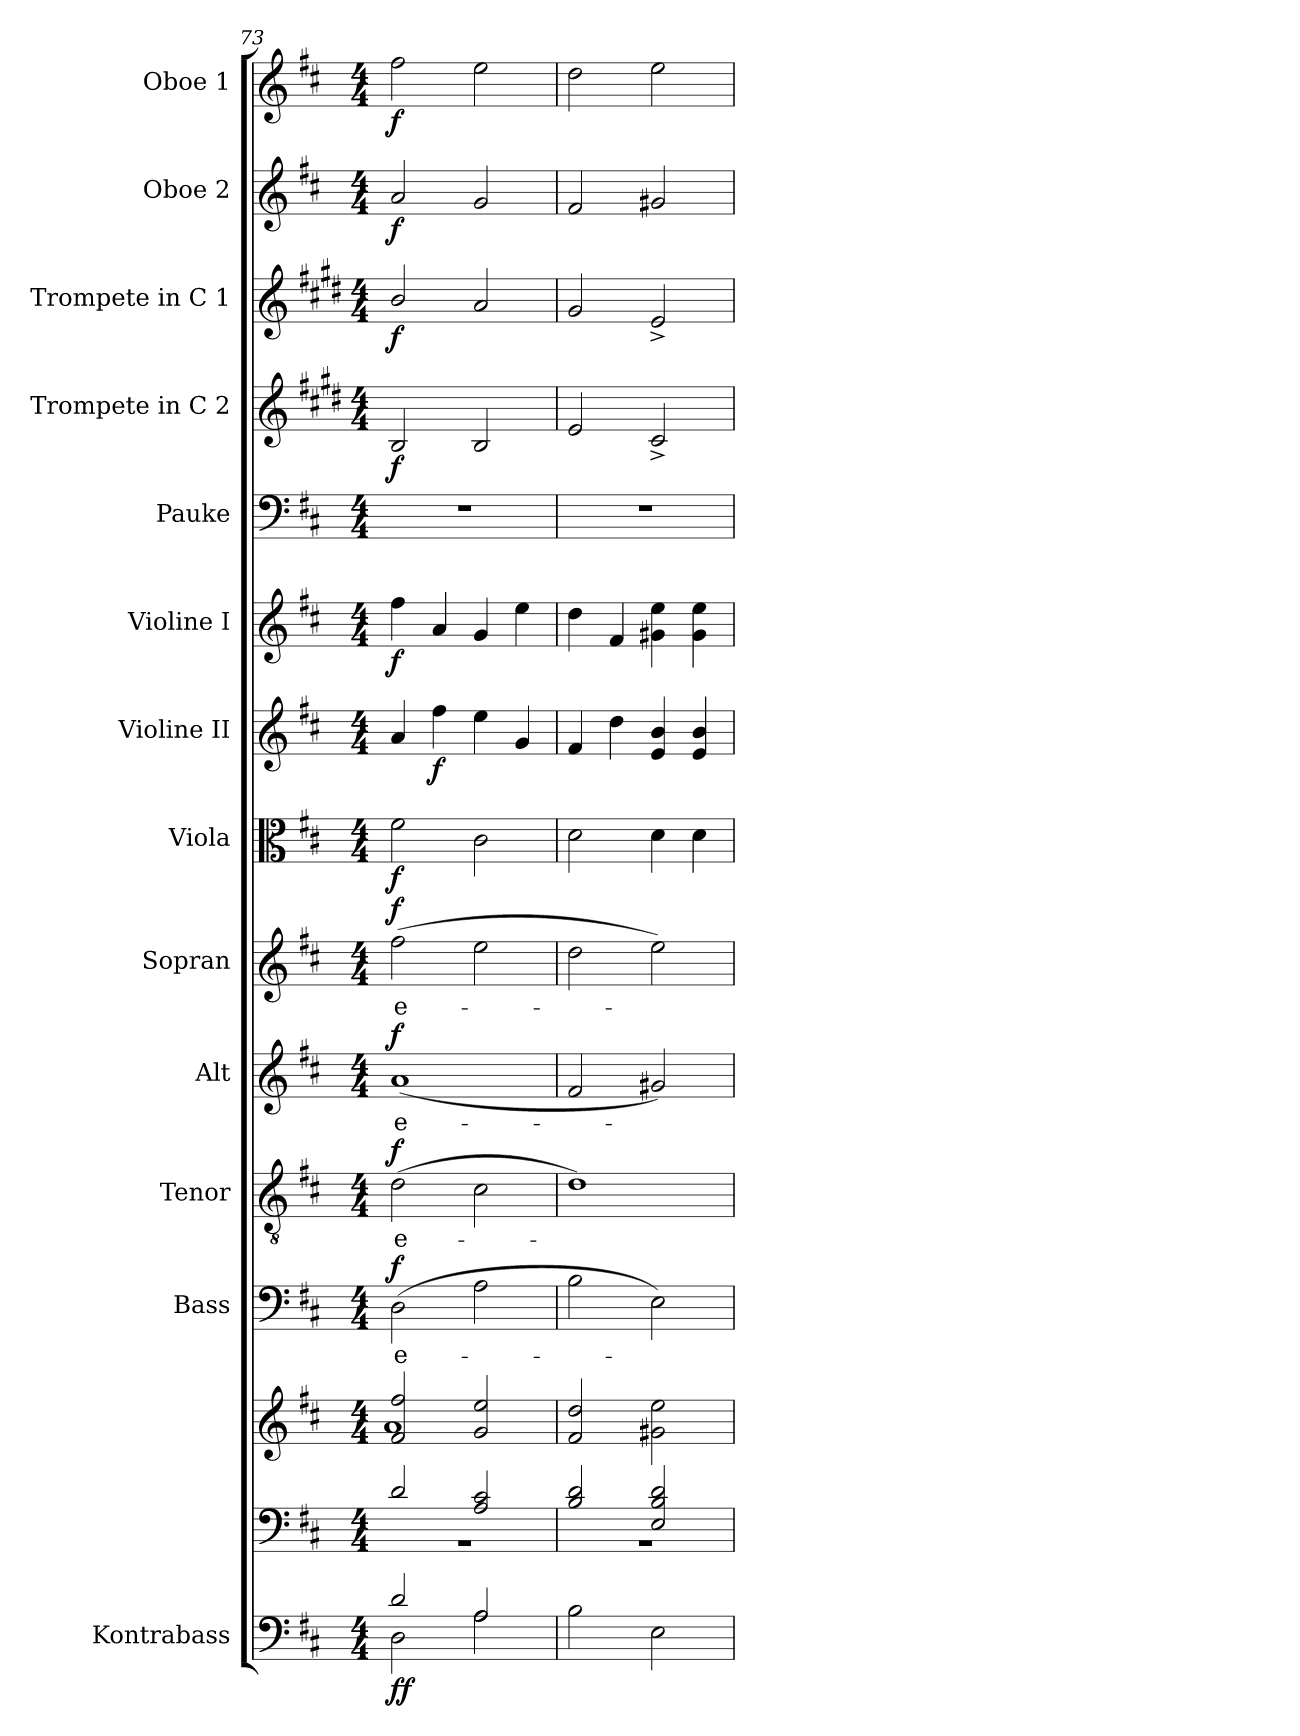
**kern	**dynam	**kern	**kern	**kern	**text	**dynam	**kern	**text	**dynam	**kern	**text	**dynam	**kern	**text	**dynam	**kern	**dynam	**kern	**dynam	**kern	**dynam	**kern	**kern	**dynam	**kern	**dynam	**kern	**dynam	**kern	**dynam
*part14	*part14	*part13	*part13	*part12	*part12	*part12	*part11	*part11	*part11	*part10	*part10	*part10	*part9	*part9	*part9	*part8	*part8	*part7	*part7	*part6	*part6	*part5	*part4	*part4	*part3	*part3	*part2	*part2	*part1	*part1
*staff15	*staff15	*staff14	*staff13	*staff12	*staff12	*staff12	*staff11	*staff11	*staff11	*staff10	*staff10	*staff10	*staff9	*staff9	*staff9	*staff8	*staff8	*staff7	*staff7	*staff6	*staff6	*staff5	*staff4	*staff4	*staff3	*staff3	*staff2	*staff2	*staff1	*staff1
*I"Kontrabass	*	*	*	*I"Bass	*	*	*I"Tenor	*	*	*I"Alt	*	*	*I"Sopran	*	*	*I"Viola	*	*I"Violine II	*	*I"Violine I	*	*I"Pauke	*I"Trompete in C 2	*	*I"Trompete in C 1	*	*I"Oboe 2	*	*I"Oboe 1	*
*I'Kb.	*	*	*	*I'B	*	*	*I'T	*	*	*I'A	*	*	*I'S	*	*	*I'Vla.	*	*I'Vl. II	*	*I'Vl. I	*	*I'Pk.	*	*	*	*	*I'Ob. 2	*	*I'Ob. 1	*
!!LO:PB:g=z
*clefF4	*	*clefF4	*clefG2	*clefF4	*	*	*clefGv2	*	*	*clefG2	*	*	*clefG2	*	*	*clefC3	*	*clefG2	*	*clefG2	*	*clefF4	*clefG2	*	*clefG2	*	*clefG2	*	*clefG2	*
*ITrd7c12	*	*	*	*	*	*	*	*	*	*	*	*	*	*	*	*	*	*	*	*	*	*	*ITrd1c2	*	*ITrd1c2	*	*	*	*	*
*k[f#c#]	*	*k[f#c#]	*k[f#c#]	*k[f#c#]	*	*	*k[f#c#]	*	*	*k[f#c#]	*	*	*k[f#c#]	*	*	*k[f#c#]	*	*k[f#c#]	*	*k[f#c#]	*	*k[f#c#]	*k[f#c#]	*	*k[f#c#]	*	*k[f#c#]	*	*k[f#c#]	*
*D:	*	*D:	*D:	*D:	*	*	*D:	*	*	*D:	*	*	*D:	*	*	*D:	*	*D:	*	*D:	*	*D:	*D:	*	*D:	*	*D:	*	*D:	*
*M4/4	*	*M4/4	*M4/4	*M4/4	*	*	*M4/4	*	*	*M4/4	*	*	*M4/4	*	*	*M4/4	*	*M4/4	*	*M4/4	*	*M4/4	*M4/4	*	*M4/4	*	*M4/4	*	*M4/4	*
=73	=73	=73	=73	=73	=73	=73	=73	=73	=73	=73	=73	=73	=73	=73	=73	=73	=73	=73	=73	=73	=73	=73	=73	=73	=73	=73	=73	=73	=73	=73
*^	*	*^	*^	*	*	*	*	*	*	*	*	*	*	*	*	*	*	*	*	*	*	*	*	*	*	*	*	*	*	*
!	!	!LO:DY:b	!	!	!	!	!	!LO:LY:b	!LO:DY:a	!	!LO:LY:b	!LO:DY:a	!	!LO:LY:b	!LO:DY:a	!	!LO:LY:b	!LO:DY:a	!	!LO:DY:b	!	!	!	!LO:DY:b	!	!	!LO:DY:b	!	!LO:DY:b	!	!LO:DY:b	!	!LO:DY:b
2D/	2DD\	ff	2d/	1rBB	2f#/ 2ff#/	1a	(>2D\	e-	f	(>2d\	e-	f	(<1a	e-	f	(>2ff#\	e-	f	2f#\	f	4a/	.	4ff#\	f	1r	2A/	f	2a/	f	2a/	f	2ff#\	f
!	!	!	!	!	!	!	!	!	!	!	!	!	!	!	!	!	!	!	!	!	!	!LO:DY:b	!	!	!	!	!	!	!	!	!	!	!
.	.	.	.	.	.	.	.	.	.	.	.	.	.	.	.	.	.	.	.	.	4ff#\	f	4a/	.	.	.	.	.	.	.	.	.	.
2AA/	2AA\	.	2A/ 2c#/	.	2g/ 2ee/	.	2A\	.	.	2c#\	.	.	.	.	.	2ee\	.	.	2c#\	.	4ee\	.	4g/	.	.	2A/	.	2g/	.	2g/	.	2ee\	.
.	.	.	.	.	.	.	.	.	.	.	.	.	.	.	.	.	.	.	.	.	4g/	.	4ee\	.	.	.	.	.	.	.	.	.	.
*v	*v	*	*	*	*v	*v	*	*	*	*	*	*	*	*	*	*	*	*	*	*	*	*	*	*	*	*	*	*	*	*	*	*	*
=74	=74	=74	=74	=74	=74	=74	=74	=74	=74	=74	=74	=74	=74	=74	=74	=74	=74	=74	=74	=74	=74	=74	=74	=74	=74	=74	=74	=74	=74	=74	=74
2BB\	.	2B/ 2d/	1rBB	2f#/ 2dd/	2B\	.	.	1d)	.	.	2f#/	.	.	2dd\	.	.	2d\	.	4f#/	.	4dd\	.	1r	2d/	.	2f#/	.	2f#/	.	2dd\	.
.	.	.	.	.	.	.	.	.	.	.	.	.	.	.	.	.	.	.	4dd\	.	4f#/	.	.	.	.	.	.	.	.	.	.
2EE\	.	2E/ 2B/ 2d/	.	2g#X\ 2ee\	2E\)	.	.	.	.	.	2g#X/)	.	.	2ee\)	.	.	4d\	.	4e/ 4b/	.	4g#X\ 4ee\	.	.	2B^</	.	2d^</	.	2g#X/	.	2ee\	.
.	.	.	.	.	.	.	.	.	.	.	.	.	.	.	.	.	4d\	.	4e/ 4b/	.	4g#\ 4ee\	.	.	.	.	.	.	.	.	.	.
*	*	*v	*v	*	*	*	*	*	*	*	*	*	*	*	*	*	*	*	*	*	*	*	*	*	*	*	*	*	*	*	*
=	=	=	=	=	=	=	=	=	=	=	=	=	=	=	=	=	=	=	=	=	=	=	=	=	=	=	=	=	=	=
*-	*-	*-	*-	*-	*-	*-	*-	*-	*-	*-	*-	*-	*-	*-	*-	*-	*-	*-	*-	*-	*-	*-	*-	*-	*-	*-	*-	*-	*-	*-
